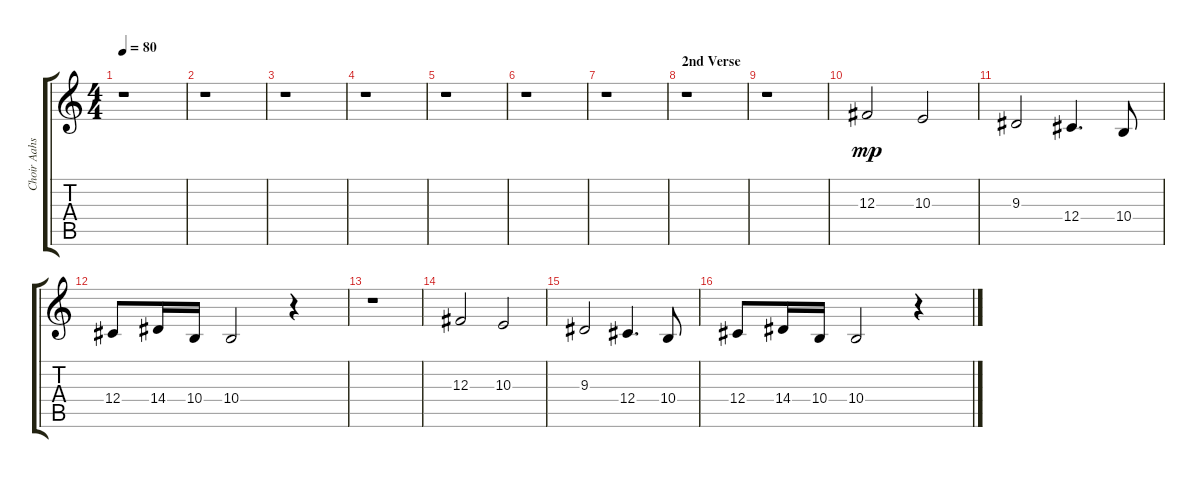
\track ("Choir Aahs& Rain" "Choir Aahs") {instrument choiraahs}
\staff {score tabs}
\tuning (Eb4 Bb3 Gb3 Db3 Ab2 Eb2) {hide}
\ts (4 4)
\tempo 80
\clef g2
\ks c
r.1{dy mp} |
r.1 |
r.1 |
r.1 |
r.1 |
r.1 |
r.1 |
\section ("" "2nd Verse")
r.1 |
r.1 |
12.3.2 10.3.2 |
9.3.2 12.4.4{d} 10.4.8 |
12.4.8 14.4.16 10.4.16 10.4.2 r.4 |
r.1 |
12.3.2 10.3.2 |
9.3.2 12.4.4{d} 10.4.8 |
12.4.8 14.4.16 10.4.16 10.4.2 r.4
